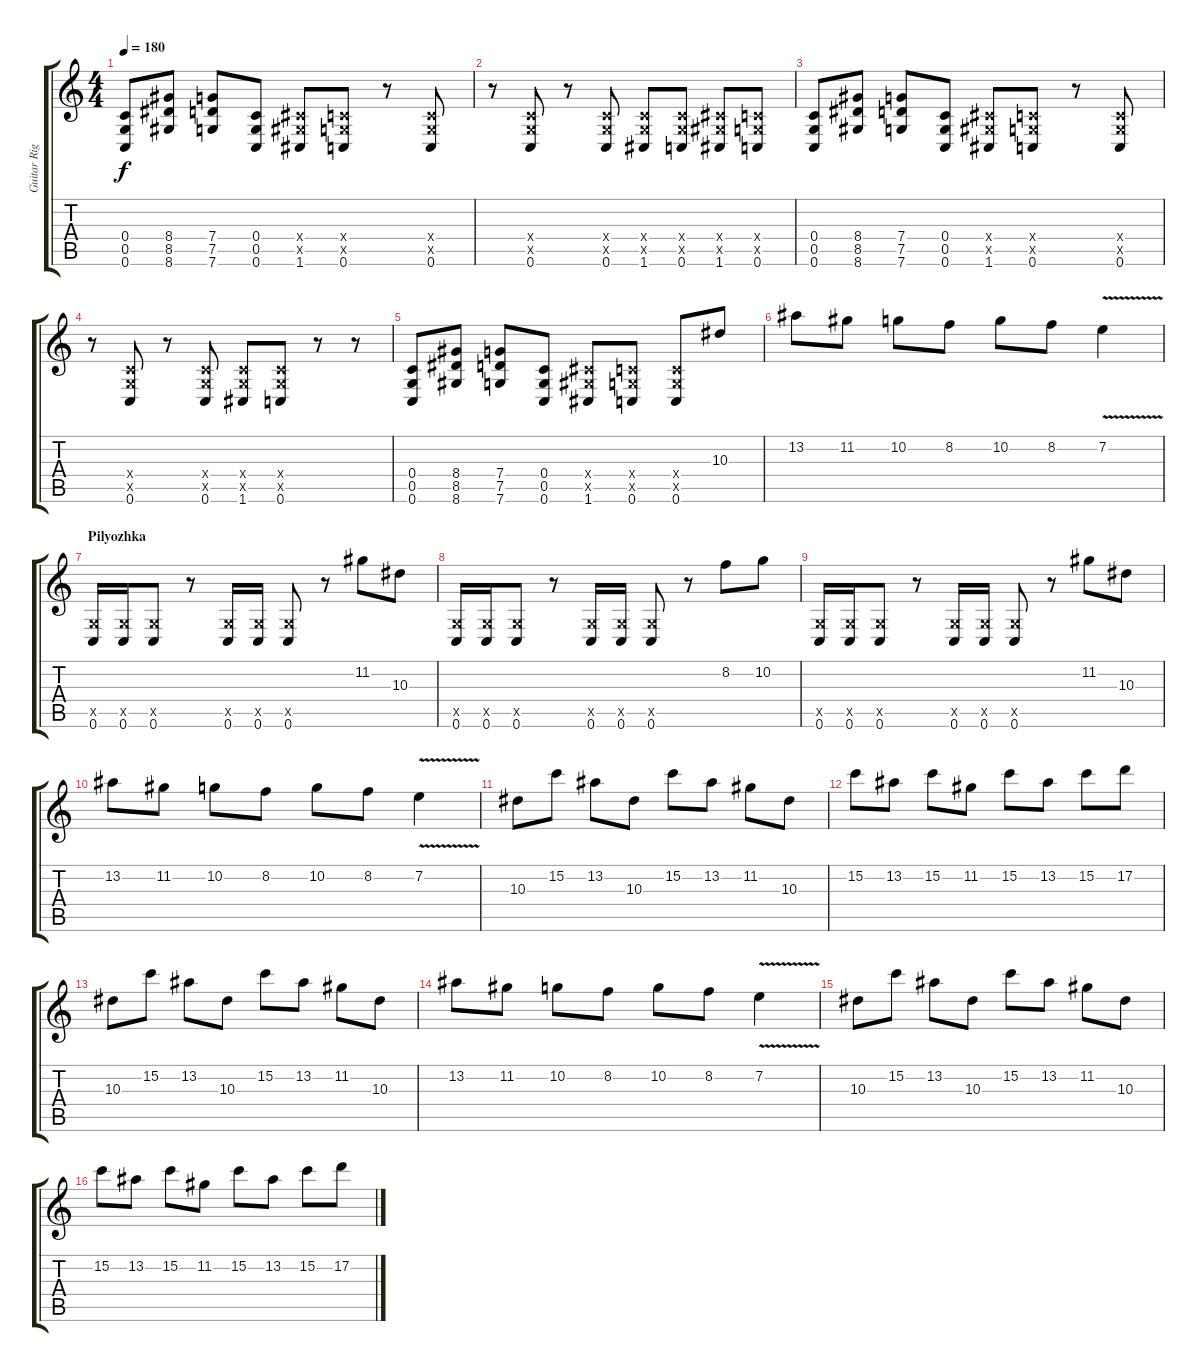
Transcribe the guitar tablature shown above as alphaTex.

\track ("Guitar Right" "Guitar Rig") {instrument distortionguitar}
\staff {score tabs}
\tuning (D4 A3 F3 C3 G2 C2) {hide}
\ts (4 4)
\tempo 180
\clef g2
\ks c
(0.4 0.5 0.6).8{dy f} (8.4 8.5 8.6).8 (7.4 7.5 7.6).8 (0.4 0.5 0.6).8 (1.4{x} 1.5{x} 1.6).8 (0.4{x} 0.5{x} 0.6).8 r.8 (0.4{x} 0.5{x} 0.6).8 |
r.8 (0.4{x} 0.5{x} 0.6).8 r.8 (0.4{x} 0.5{x} 0.6).8 (0.4{x} 0.5{x} 1.6).8 (0.4{x} 0.5{x} 0.6).8 (1.4{x} 1.5{x} 1.6).8 (0.4{x} 0.5{x} 0.6).8 |
(0.4 0.5 0.6).8 (8.4 8.5 8.6).8 (7.4 7.5 7.6).8 (0.4 0.5 0.6).8 (1.4{x} 1.5{x} 1.6).8 (0.4{x} 0.5{x} 0.6).8 r.8 (0.4{x} 0.5{x} 0.6).8 |
r.8 (0.4{x} 0.5{x} 0.6).8 r.8 (0.4{x} 0.5{x} 0.6).8 (0.4{x} 0.5{x} 1.6).8 (0.4{x} 0.5{x} 0.6).8 r.8 r.8 |
(0.4 0.5 0.6).8 (8.4 8.5 8.6).8 (7.4 7.5 7.6).8 (0.4 0.5 0.6).8 (1.4{x} 1.5{x} 1.6).8 (0.4{x} 0.5{x} 0.6).8 (0.4{x} 0.5{x} 0.6).8 10.3.8 |
13.2.8 11.2.8 10.2.8 8.2.8 10.2.8 8.2.8 7.2{v}.4 |
\section ("" "Pilyozhka")
(0.5{x} 0.6).16 (0.5{x} 0.6).16 (0.5{x} 0.6).8 r.8 (0.5{x} 0.6).16 (0.5{x} 0.6).16 (0.5{x} 0.6).8 r.8 11.2.8 10.3.8 |
(0.5{x} 0.6).16 (0.5{x} 0.6).16 (0.5{x} 0.6).8 r.8 (0.5{x} 0.6).16 (0.5{x} 0.6).16 (0.5{x} 0.6).8 r.8 8.2.8 10.2.8 |
(0.5{x} 0.6).16 (0.5{x} 0.6).16 (0.5{x} 0.6).8 r.8 (0.5{x} 0.6).16 (0.5{x} 0.6).16 (0.5{x} 0.6).8 r.8 11.2.8 10.3.8 |
13.2.8 11.2.8 10.2.8 8.2.8 10.2.8 8.2.8 7.2{v}.4 |
10.3.8 15.2.8 13.2.8 10.3.8 15.2.8 13.2.8 11.2.8 10.3.8 |
15.2.8 13.2.8 15.2.8 11.2.8 15.2.8 13.2.8 15.2.8 17.2.8 |
10.3.8 15.2.8 13.2.8 10.3.8 15.2.8 13.2.8 11.2.8 10.3.8 |
13.2.8 11.2.8 10.2.8 8.2.8 10.2.8 8.2.8 7.2{v}.4 |
10.3.8 15.2.8 13.2.8 10.3.8 15.2.8 13.2.8 11.2.8 10.3.8 |
15.2.8 13.2.8 15.2.8 11.2.8 15.2.8 13.2.8 15.2.8 17.2.8
